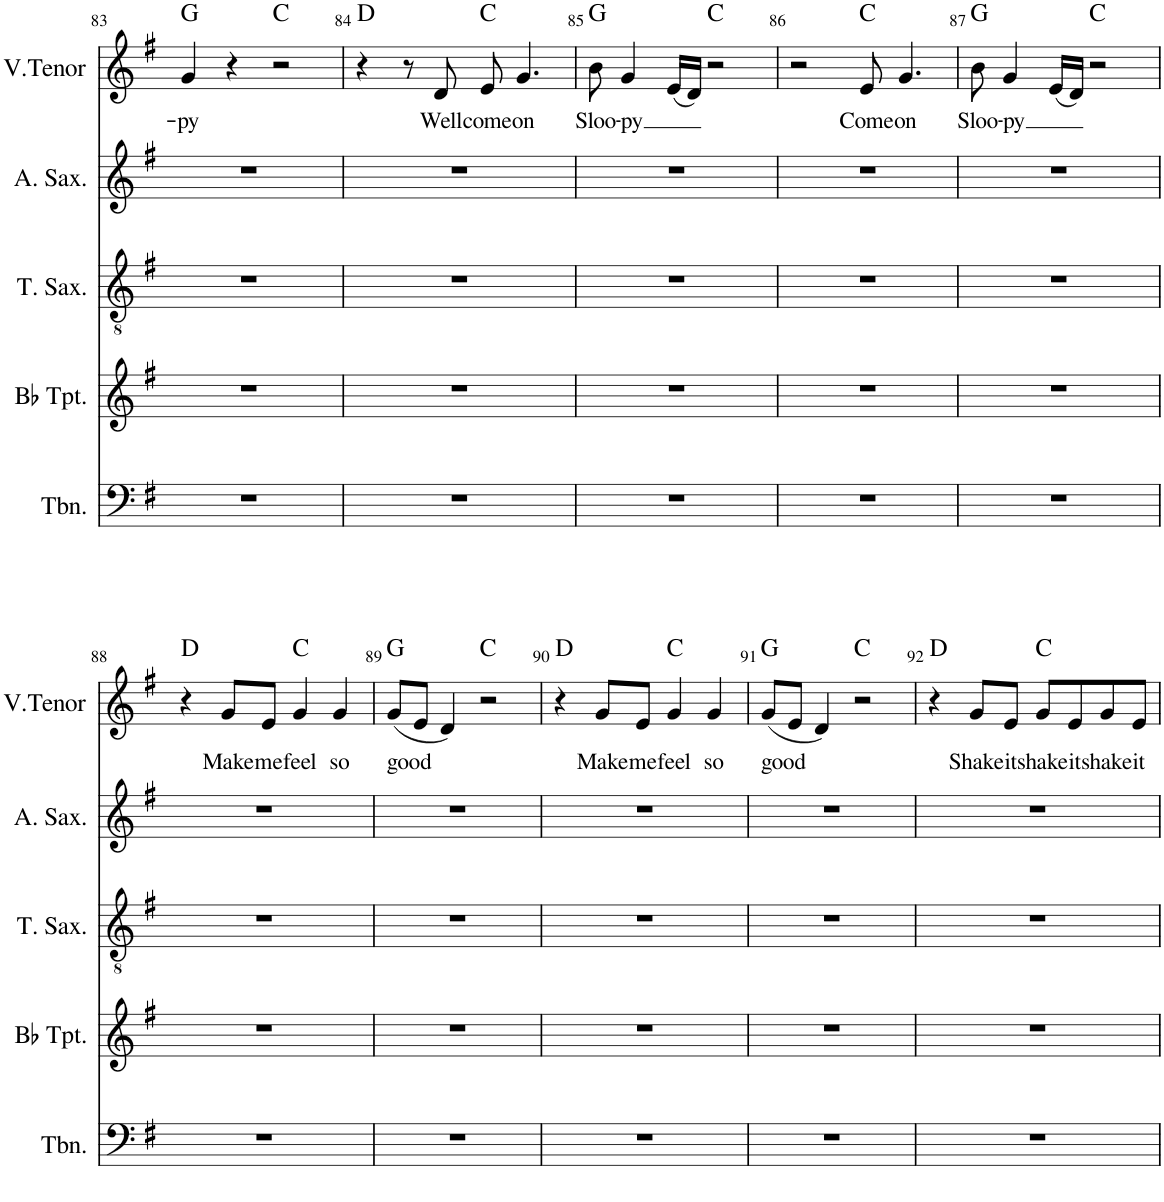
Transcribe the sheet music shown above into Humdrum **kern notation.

**kern	**kern	**kern	**kern	**kern	**text	**harte
*part5	*part4	*part3	*part2	*part1	*part1	*part1
*staff5	*staff4	*staff3	*staff2	*staff1	*staff1	*
*I"Trombone	*I"Bb Trumpet	*I"Tenor Saxophone	*I"Alto Saxophone	*I"V. Tenor	*	*
*I'Tbn.	*I'Bb Tpt.	*I'T. Sax.	*I'A. Sax.	*I'V.Tenor	*	*
!!LO:PB:g=z
*clefF4	*clefG2	*clefGv2	*clefG2	*clefG2	*	*
*	*ITrd1c2	*ITrd8c14	*ITrd5c9	*	*	*
*k[f#]	*k[f#]	*k[f#]	*k[f#]	*k[f#]	*	*
*M4/4	*M4/4	*M4/4	*M4/4	*M4/4	*	*
=83	=83	=83	=83	=83	=83	=83
!	!	!	!	!	!LO:LY:b	!
1r	1r	1r	1r	4g/	-py	G:maj
.	.	.	.	4r	.	.
.	.	.	.	2r	.	C:maj
=84	=84	=84	=84	=84	=84	=84
1r	1r	1r	1r	4r	.	D:maj
.	.	.	.	8r	.	.
!	!	!	!	!	!LO:LY:b	!
.	.	.	.	8d/	Well	.
!	!	!	!	!	!LO:LY:b	!
.	.	.	.	8e/	come	C:maj
!	!	!	!	!	!LO:LY:b	!
.	.	.	.	4.g/	on	.
=85	=85	=85	=85	=85	=85	=85
!	!	!	!	!	!LO:LY:b	!
1r	1r	1r	1r	8b\	Sloo-	G:maj
!	!	!	!	!	!LO:LY:b	!
.	.	.	.	4g/	-py	.
.	.	.	.	(16e/LL	.	.
.	.	.	.	16d/JJ)	.	.
.	.	.	.	2r	.	C:maj
=86	=86	=86	=86	=86	=86	=86
1r	1r	1r	1r	2r	.	.
!	!	!	!	!	!LO:LY:b	!
.	.	.	.	8e/	Come	C:maj
!	!	!	!	!	!LO:LY:b	!
.	.	.	.	4.g/	on	.
=87	=87	=87	=87	=87	=87	=87
!	!	!	!	!	!LO:LY:b	!
1r	1r	1r	1r	8b\	Sloo-	G:maj
!	!	!	!	!	!LO:LY:b	!
.	.	.	.	4g/	-py	.
.	.	.	.	(16e/LL	.	.
.	.	.	.	16d/JJ)	.	.
.	.	.	.	2r	.	C:maj
!!LO:LB:g=z
=88	=88	=88	=88	=88	=88	=88
1r	1r	1r	1r	4r	.	D:maj
!	!	!	!	!	!LO:LY:b	!
.	.	.	.	8g/L	Make	.
!	!	!	!	!	!LO:LY:b	!
.	.	.	.	8e/J	me	.
!	!	!	!	!	!LO:LY:b	!
.	.	.	.	4g/	feel	C:maj
!	!	!	!	!	!LO:LY:b	!
.	.	.	.	4g/	so	.
=89	=89	=89	=89	=89	=89	=89
!	!	!	!	!	!LO:LY:b	!
1r	1r	1r	1r	(8g/L	good	G:maj
.	.	.	.	8e/J	.	.
.	.	.	.	4d/)	.	.
.	.	.	.	2r	.	C:maj
=90	=90	=90	=90	=90	=90	=90
1r	1r	1r	1r	4r	.	D:maj
!	!	!	!	!	!LO:LY:b	!
.	.	.	.	8g/L	Make	.
!	!	!	!	!	!LO:LY:b	!
.	.	.	.	8e/J	me	.
!	!	!	!	!	!LO:LY:b	!
.	.	.	.	4g/	feel	C:maj
!	!	!	!	!	!LO:LY:b	!
.	.	.	.	4g/	so	.
=91	=91	=91	=91	=91	=91	=91
!	!	!	!	!	!LO:LY:b	!
1r	1r	1r	1r	(8g/L	good	G:maj
.	.	.	.	8e/J	.	.
.	.	.	.	4d/)	.	.
.	.	.	.	2r	.	C:maj
=92	=92	=92	=92	=92	=92	=92
1r	1r	1r	1r	4r	.	D:maj
!	!	!	!	!	!LO:LY:b	!
.	.	.	.	8g/L	Shake	.
!	!	!	!	!	!LO:LY:b	!
.	.	.	.	8e/J	it	.
!	!	!	!	!	!LO:LY:b	!
.	.	.	.	8g/L	shake	C:maj
!	!	!	!	!	!LO:LY:b	!
.	.	.	.	8e/	it	.
!	!	!	!	!	!LO:LY:b	!
.	.	.	.	8g/	shake	.
!	!	!	!	!	!LO:LY:b	!
.	.	.	.	8e/J	it	.
=	=	=	=	=	=	=
*-	*-	*-	*-	*-	*-	*-
